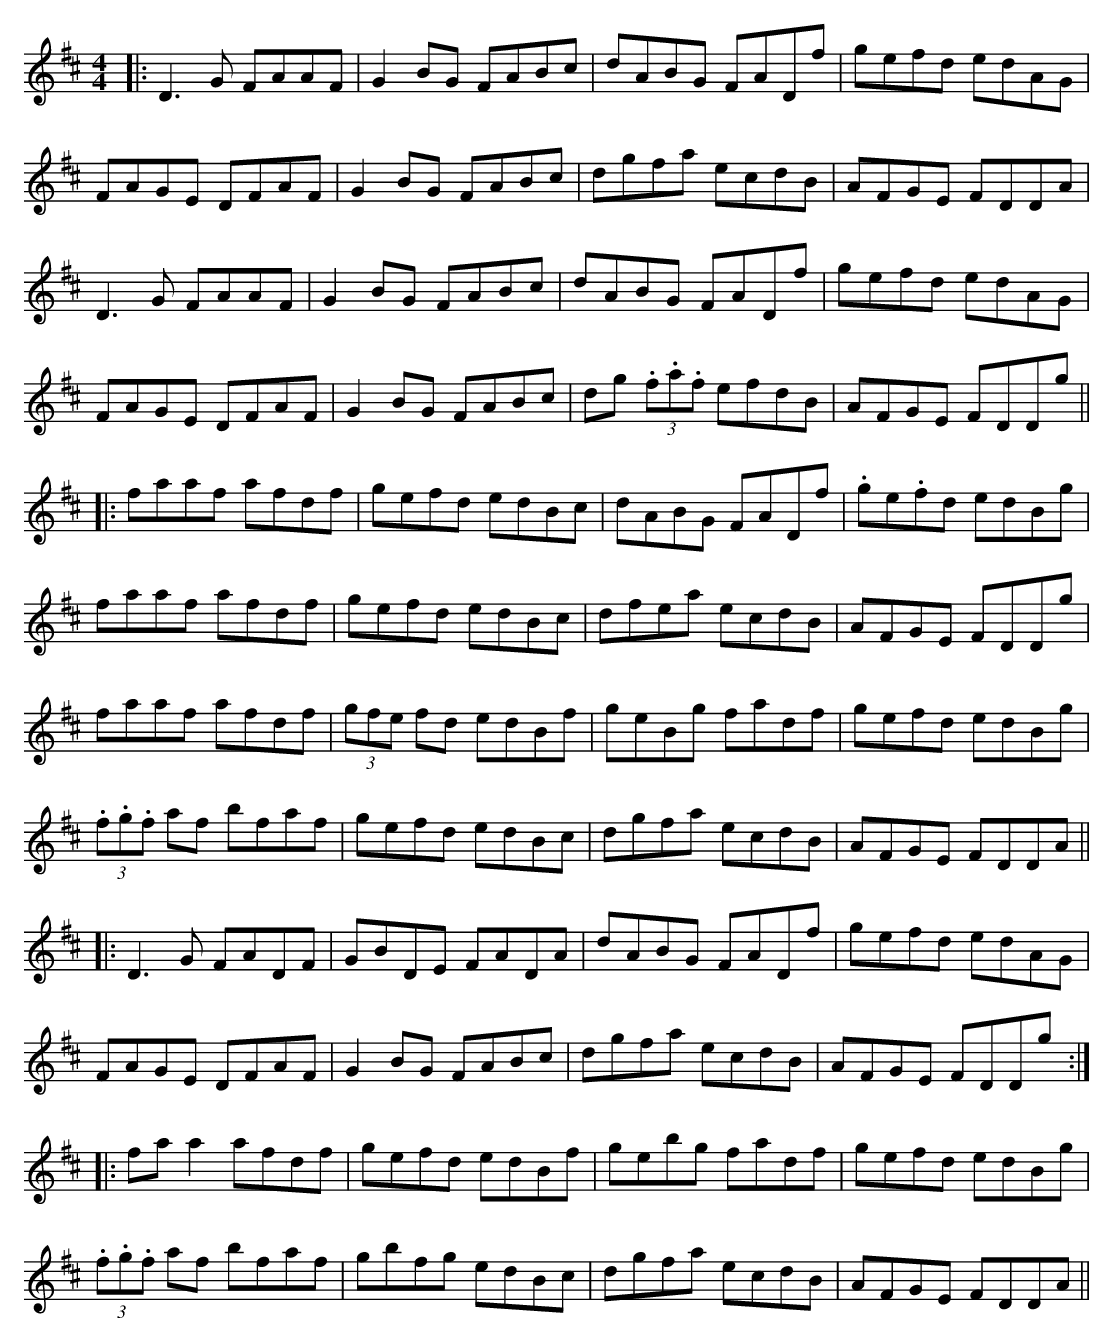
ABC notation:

X:1
M:4/4
K:D
|:D3G FAAF|G2 BG FABc|dABG FADf|gefd edAG|
FAGE DFAF|G2 BG FABc|dgfa ecdB|AFGE FDDA|
D3G FAAF|G2 BG FABc|dABG FADf|gefd edAG|
FAGE DFAF|G2 BG FABc|dg (3.f.a.f efdB|AFGE FDDg||
|:faaf afdf|gefd edBc|dABG FADf|.ge.fd edBg|
faaf afdf|gefd edBc|dfea ecdB|AFGE FDDg|
faaf afdf|(3gfe fd edBf|geBg fadf|gefd edBg|
(3.f.g.f af bfaf|gefd edBc|dgfa ecdB|AFGE FDDA||
|:D3G FADF|GBDE FADA|dABG FADf|gefd edAG|
FAGE DFAF|G2 BG FABc|dgfa ecdB|AFGE FDDg:|
|:fa a2 afdf|gefd edBf|gebg fadf|gefd edBg|
(3.f.g.f af bfaf|gbfg edBc|dgfa ecdB|AFGE FDDA||
